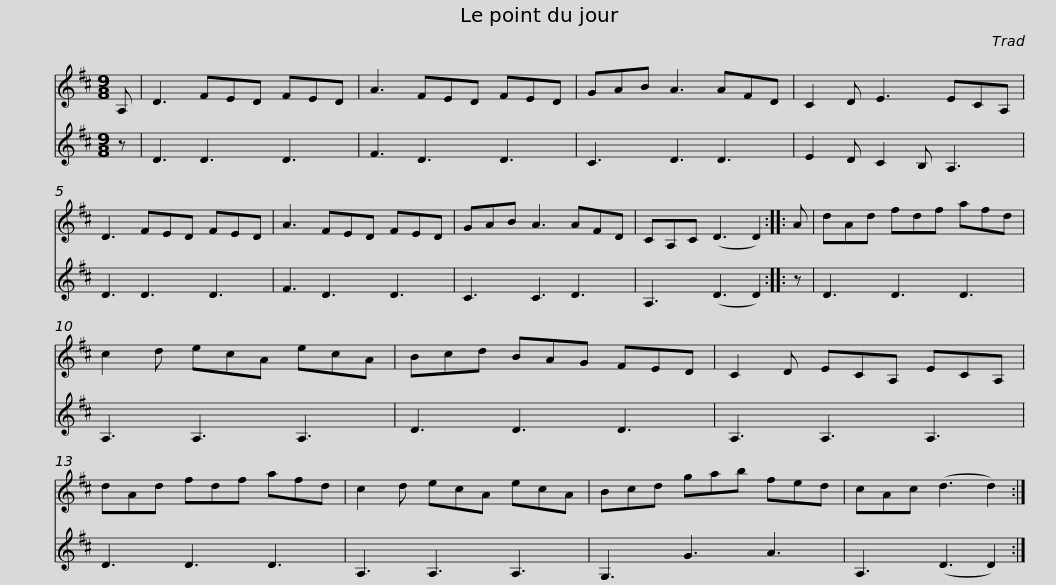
X:1
%%score 1 2
L:1/8
M:9/8
I:linebreak $
K:D
V:1 treble
V:2 treble
V:1
 A, | D3 FED FED | A3 FED FED | GAB A3 AFD | C2 D E3 ECA, | %5
 D3 FED FED |$ A3 FED FED | GAB A3 AFD | CA,C (D3 D2) :: A | %10
 dAd fdf afd | c2 d ecA ecA |$ Bcd BAG FED | C2 D ECA, ECA, | dAd fdf afd | %15
 c2 d ecA ecA | Bcd gab fed |$ cAc (d3 d2) :| %18
V:2
 z | D3 D3 D3 | F3 D3 D3 | C3 D3 D3 | E2 D C2 B, A,3 | %5
 D3 D3 D3 |$ F3 D3 D3 | C3 C3 D3 | A,3 (D3 D2) :: z | %10
 D3 D3 D3 | A,3 A,3 A,3 |$ D3 D3 D3 | A,3 A,3 A,3 | D3 D3 D3 | %15
 A,3 A,3 A,3 | G,3 G3 A3 |$ A,3 (D3 D2) :| %18
